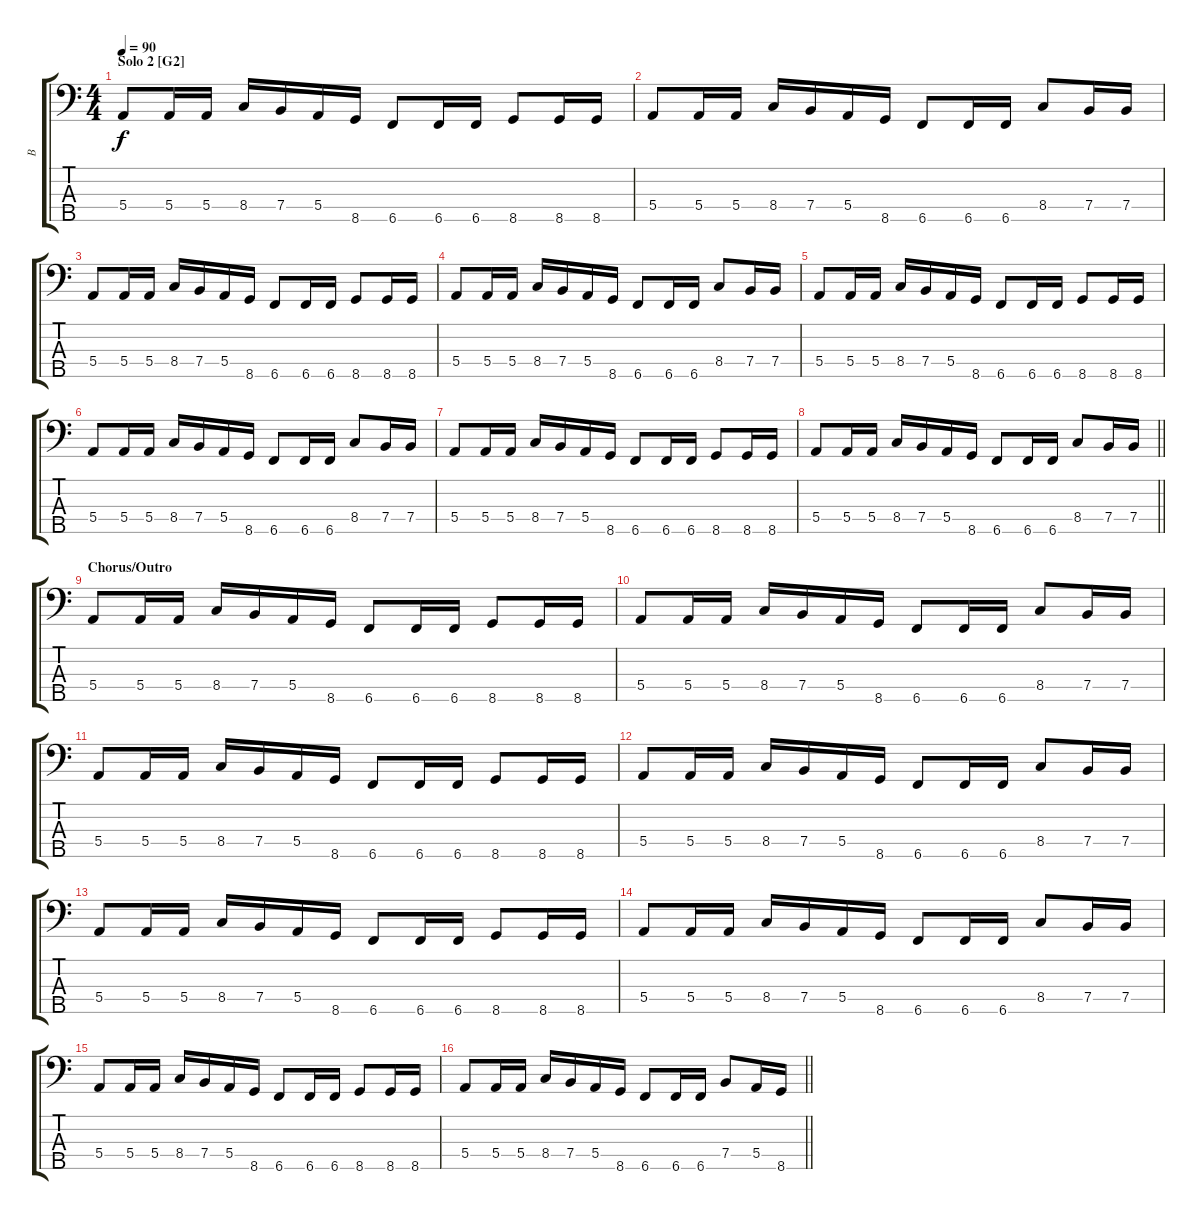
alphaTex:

\track ("B" "B") {instrument electricbassfinger}
\staff {score tabs}
\tuning (G2 D2 A1 E1 B0) {hide}
\ts (4 4)
\section ("" "Solo 2 [G2]")
\tempo 90
\clef f4
\ks c
5.4.8{dy f} 5.4.16 5.4.16 8.4.16 7.4.16 5.4.16 8.5.16 6.5.8 6.5.16 6.5.16 8.5.8 8.5.16 8.5.16 |
5.4.8 5.4.16 5.4.16 8.4.16 7.4.16 5.4.16 8.5.16 6.5.8 6.5.16 6.5.16 8.4.8 7.4.16 7.4.16 |
5.4.8 5.4.16 5.4.16 8.4.16 7.4.16 5.4.16 8.5.16 6.5.8 6.5.16 6.5.16 8.5.8 8.5.16 8.5.16 |
5.4.8 5.4.16 5.4.16 8.4.16 7.4.16 5.4.16 8.5.16 6.5.8 6.5.16 6.5.16 8.4.8 7.4.16 7.4.16 |
5.4.8 5.4.16 5.4.16 8.4.16 7.4.16 5.4.16 8.5.16 6.5.8 6.5.16 6.5.16 8.5.8 8.5.16 8.5.16 |
5.4.8 5.4.16 5.4.16 8.4.16 7.4.16 5.4.16 8.5.16 6.5.8 6.5.16 6.5.16 8.4.8 7.4.16 7.4.16 |
5.4.8 5.4.16 5.4.16 8.4.16 7.4.16 5.4.16 8.5.16 6.5.8 6.5.16 6.5.16 8.5.8 8.5.16 8.5.16 |
\barLineRight lightlight
5.4.8 5.4.16 5.4.16 8.4.16 7.4.16 5.4.16 8.5.16 6.5.8 6.5.16 6.5.16 8.4.8 7.4.16 7.4.16 |
\section ("" "Chorus/Outro")
5.4.8 5.4.16 5.4.16 8.4.16 7.4.16 5.4.16 8.5.16 6.5.8 6.5.16 6.5.16 8.5.8 8.5.16 8.5.16 |
5.4.8 5.4.16 5.4.16 8.4.16 7.4.16 5.4.16 8.5.16 6.5.8 6.5.16 6.5.16 8.4.8 7.4.16 7.4.16 |
5.4.8 5.4.16 5.4.16 8.4.16 7.4.16 5.4.16 8.5.16 6.5.8 6.5.16 6.5.16 8.5.8 8.5.16 8.5.16 |
5.4.8 5.4.16 5.4.16 8.4.16 7.4.16 5.4.16 8.5.16 6.5.8 6.5.16 6.5.16 8.4.8 7.4.16 7.4.16 |
5.4.8 5.4.16 5.4.16 8.4.16 7.4.16 5.4.16 8.5.16 6.5.8 6.5.16 6.5.16 8.5.8 8.5.16 8.5.16 |
5.4.8 5.4.16 5.4.16 8.4.16 7.4.16 5.4.16 8.5.16 6.5.8 6.5.16 6.5.16 8.4.8 7.4.16 7.4.16 |
5.4.8 5.4.16 5.4.16 8.4.16 7.4.16 5.4.16 8.5.16 6.5.8 6.5.16 6.5.16 8.5.8 8.5.16 8.5.16 |
\barLineRight lightlight
5.4.8 5.4.16 5.4.16 8.4.16 7.4.16 5.4.16 8.5.16 6.5.8 6.5.16 6.5.16 7.4.8 5.4.16 8.5.16
